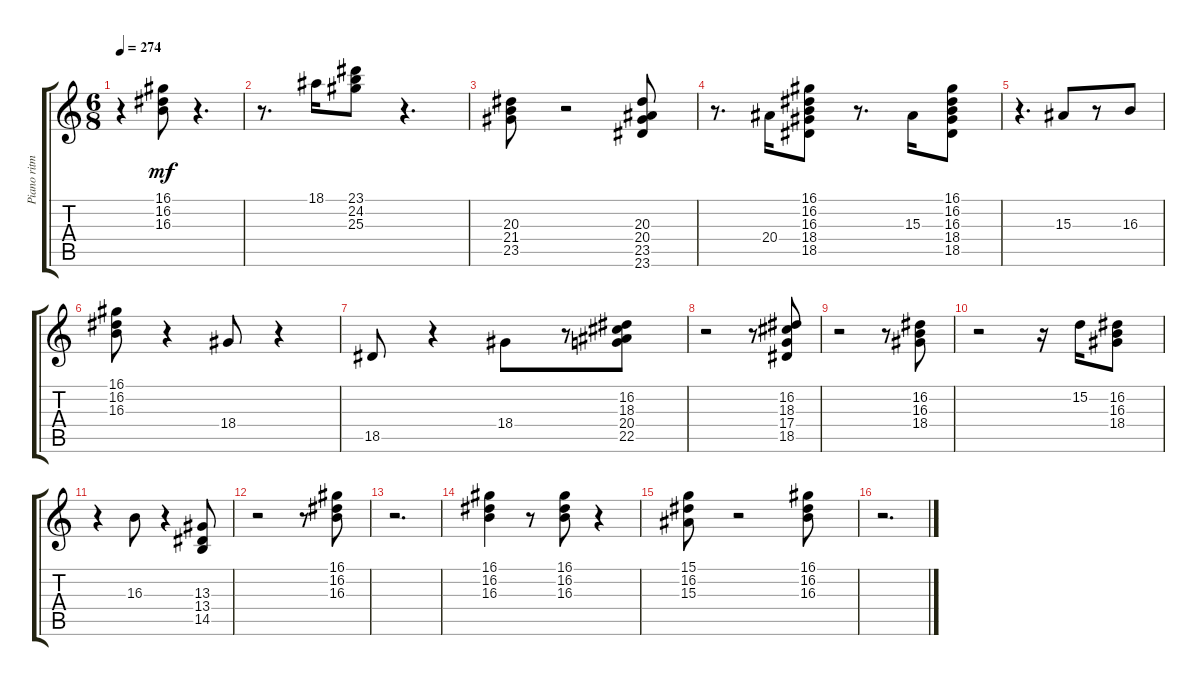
\track ("Piano ritmo Base" "Piano ritm") {instrument acousticgrandpiano}
\staff {score tabs}
\tuning (E4 B3 G3 D3 A2 E2) {hide}
\ts (6 8)
\tempo 274
\clef g2
\ks c
r.4{dy mf} (16.1 16.2 16.3).8 r.4{d} |
r.8{d} 18.1.16 (23.1 24.2 25.3).8 r.4{d} |
(20.3 21.4 23.5).8 r.2 (20.3 20.4 23.5 23.6).8 |
r.8{d} 20.4.16 (16.1 16.2 16.3 18.4 18.5).8 r.8{d} 15.3.16 (16.1 16.2 16.3 18.4 18.5).8 |
r.4{d} 15.3.8 r.8 16.3.8 |
(16.1 16.2 16.3).8 r.4 18.4.8 r.4 |
18.5.8 r.4 18.4.8 r.8 (16.2 18.3 20.4 22.5).8 |
r.2 r.8 (16.2 18.3 17.4 18.5).8 |
r.2 r.8 (16.2 16.3 18.4).8 |
r.2 r.16 15.2.16 (16.2 16.3 18.4).8 |
r.4 16.3.8 r.4 (13.3 13.4 14.5).8 |
r.2 r.8 (16.1 16.2 16.3).8 |
r.2{d} |
(16.1 16.2 16.3).4 r.8 (16.1 16.2 16.3).8 r.4 |
(15.1 16.2 15.3).8 r.2 (16.1 16.2 16.3).8 |
r.2{d}
